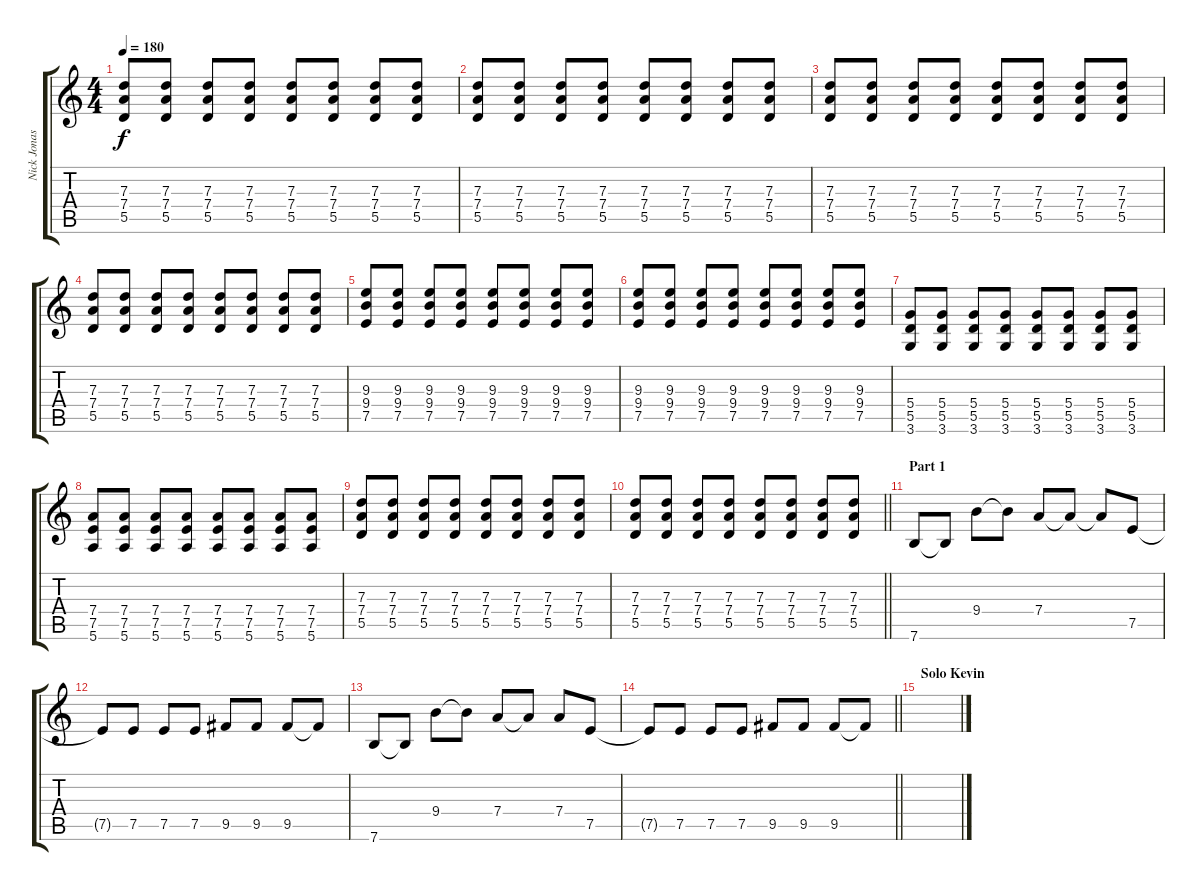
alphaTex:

\track ("Nick Jonas" "Nick Jonas") {instrument distortionguitar}
\staff {score tabs}
\tuning (E4 B3 G3 D3 A2 E2) {hide}
\ts (4 4)
\tempo 180
\clef g2
\ks c
(7.3 7.4 5.5).8{dy f} (7.3 7.4 5.5).8 (7.3 7.4 5.5).8 (7.3 7.4 5.5).8 (7.3 7.4 5.5).8 (7.3 7.4 5.5).8 (7.3 7.4 5.5).8 (7.3 7.4 5.5).8 |
(7.3 7.4 5.5).8 (7.3 7.4 5.5).8 (7.3 7.4 5.5).8 (7.3 7.4 5.5).8 (7.3 7.4 5.5).8 (7.3 7.4 5.5).8 (7.3 7.4 5.5).8 (7.3 7.4 5.5).8 |
(7.3 7.4 5.5).8 (7.3 7.4 5.5).8 (7.3 7.4 5.5).8 (7.3 7.4 5.5).8 (7.3 7.4 5.5).8 (7.3 7.4 5.5).8 (7.3 7.4 5.5).8 (7.3 7.4 5.5).8 |
(7.3 7.4 5.5).8 (7.3 7.4 5.5).8 (7.3 7.4 5.5).8 (7.3 7.4 5.5).8 (7.3 7.4 5.5).8 (7.3 7.4 5.5).8 (7.3 7.4 5.5).8 (7.3 7.4 5.5).8 |
(9.3 9.4 7.5).8 (9.3 9.4 7.5).8 (9.3 9.4 7.5).8 (9.3 9.4 7.5).8 (9.3 9.4 7.5).8 (9.3 9.4 7.5).8 (9.3 9.4 7.5).8 (9.3 9.4 7.5).8 |
(9.3 9.4 7.5).8 (9.3 9.4 7.5).8 (9.3 9.4 7.5).8 (9.3 9.4 7.5).8 (9.3 9.4 7.5).8 (9.3 9.4 7.5).8 (9.3 9.4 7.5).8 (9.3 9.4 7.5).8 |
(5.4 5.5 3.6).8 (5.4 5.5 3.6).8 (5.4 5.5 3.6).8 (5.4 5.5 3.6).8 (5.4 5.5 3.6).8 (5.4 5.5 3.6).8 (5.4 5.5 3.6).8 (5.4 5.5 3.6).8 |
(7.4 7.5 5.6).8 (7.4 7.5 5.6).8 (7.4 7.5 5.6).8 (7.4 7.5 5.6).8 (7.4 7.5 5.6).8 (7.4 7.5 5.6).8 (7.4 7.5 5.6).8 (7.4 7.5 5.6).8 |
(7.3 7.4 5.5).8 (7.3 7.4 5.5).8 (7.3 7.4 5.5).8 (7.3 7.4 5.5).8 (7.3 7.4 5.5).8 (7.3 7.4 5.5).8 (7.3 7.4 5.5).8 (7.3 7.4 5.5).8 |
\barLineRight lightlight
(7.3 7.4 5.5).8 (7.3 7.4 5.5).8 (7.3 7.4 5.5).8 (7.3 7.4 5.5).8 (7.3 7.4 5.5).8 (7.3 7.4 5.5).8 (7.3 7.4 5.5).8 (7.3 7.4 5.5).8 |
\section ("" "Part 1")
7.6.8 7.6{t}.8 9.4.8 9.4{t}.8 7.4.8 7.4{t}.8 7.4{t}.8 7.5.8 |
7.5{t}.8 7.5.8 7.5.8 7.5.8 9.5.8 9.5.8 9.5.8 9.5{t}.8 |
7.6.8 7.6{t}.8 9.4.8 9.4{t}.8 7.4.8 7.4{t}.8 7.4.8 7.5.8 |
\barLineRight lightlight
7.5{t}.8 7.5.8 7.5.8 7.5.8 9.5.8 9.5.8 9.5.8 9.5{t}.8 |
\section ("" "Solo Kevin")
